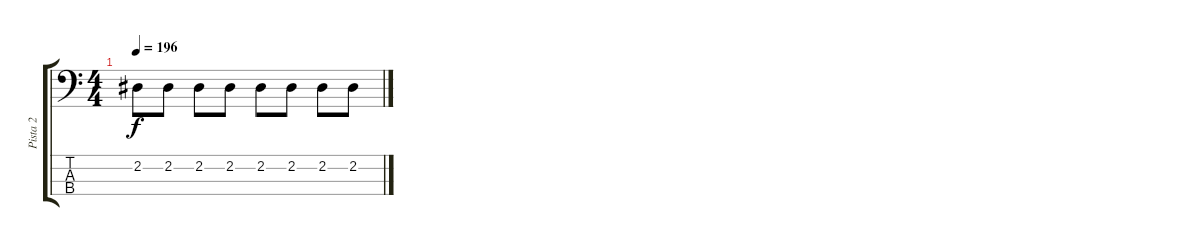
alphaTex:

\track ("Pista 2" "Pista 2") {instrument electricbassfinger}
\staff {score tabs}
\tuning (Gb2 Db2 Ab1 Db1) {hide}
\ts (4 4)
\tempo 196
\clef f4
\ks c
2.2.8{dy f} 2.2.8 2.2.8 2.2.8 2.2.8 2.2.8 2.2.8 2.2.8
